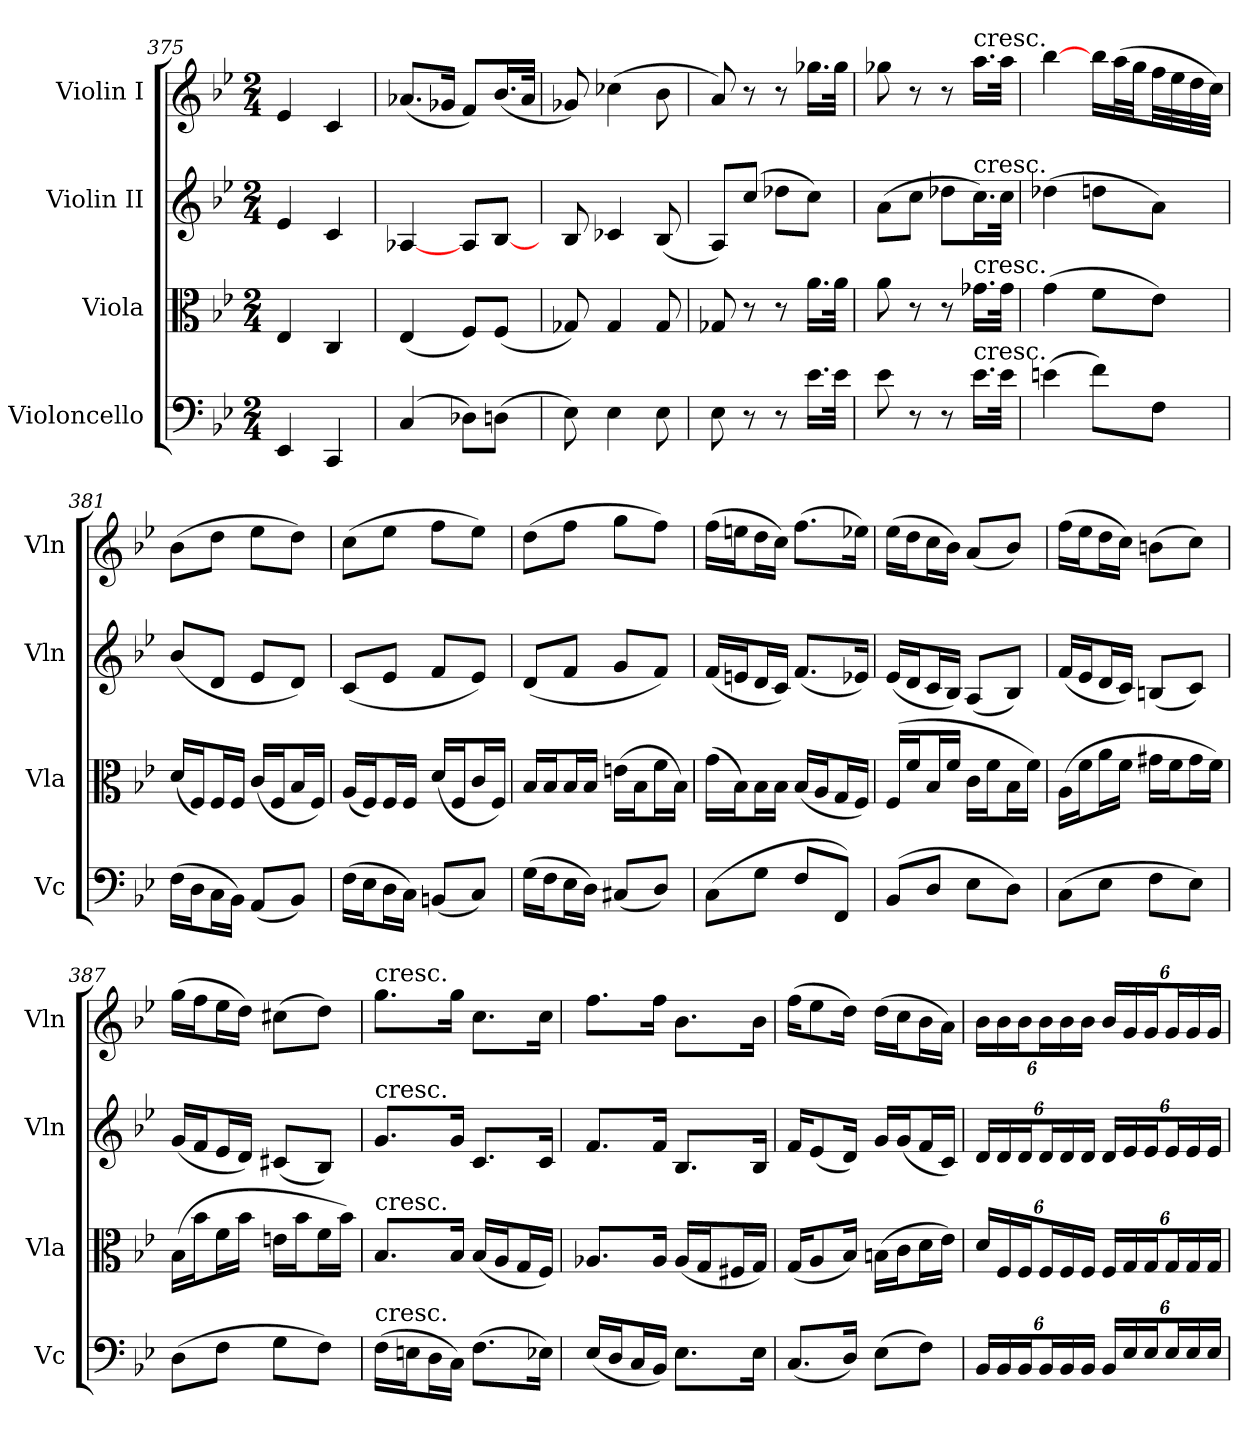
**kern	**kern	**kern	**kern
*part4	*part3	*part2	*part1
*staff4	*staff3	*staff2	*staff1
*I"Violoncello	*I"Viola	*I"Violin II	*I"Violin I
*I'Vc	*I'Vla	*I'Vln	*I'Vln
*clefF4	*clefC3	*clefG2	*clefG2
*k[b-e-]	*k[b-e-]	*k[b-e-]	*k[b-e-]
*B-:	*B-:	*B-:	*B-:
*M2/4	*M2/4	*M2/4	*M2/4
=375	=375	=375	=375
4EE-	4E-	4e-	4e-
4CC	4C	4c	4c
=376	=376	=376	=376
(4C	(4E-	[4A-X	(8.a-X/L
.	.	.	16g-X/Jk
8D-X\L)	8F/L)	8A-/L	8f/L)
(8Dn\J	(8F/J	[8B-/J	(16.b-/L
.	.	.	32a-/JJk
=377	=377	=377	=377
8E-)	8G-X)	8B-	8g-X)
4E-	4G-	4c-X	(4cc-X
8E-	8G-	(8B-	8b-
=378	=378	=378	=378
8E-	8G-X	8A/L)	8a)
8r	8r	(8cc/J	8r
8r	8r	8dd-X\L	8r
16.e-\LL	16.a\LL	8cc\J)	16.gg-X\LL
32e-\JJk	32a\JJk	.	32gg-\JJk
=379	=379	=379	=379
8e-	8a	(8a\L	8gg-X
8r	8r	8cc\J	8r
8r	8r	8dd-X\L	8r
!	!	!	!LO:TX:a:t=cresc.
!	!	!LO:TX:a:t=cresc.	!
!	!LO:TX:a:t=cresc.	!	!
!LO:TX:a:t=cresc.	!	!	!
16.e-\LL	16.g-X\LL	16.cc\L)	16.aa\LL
32e-\JJk	32g-\JJk	32cc\JJk	32aa\JJk
=380	=380	=380	=380
(4en	(4g	(4dd-X	[4bb-
8f\L)	8f\L	8ddn\L	16bb-\LL
.	.	.	(32aa\L
.	.	.	32gg\JJ
8F\J	8e-\J)	8a\J)	32ff\LL
.	.	.	32ee-\
.	.	.	32dd\
.	.	.	32cc\JJJ)
=381	=381	=381	=381
(16F\LL	(16d/LL	(8b-/L	(8b-\L
16D\J	16F/J)	.	.
16C\L	16F/L	8d/J	8dd\J
16BB-\JJ)	16F/JJ	.	.
(8AA/L	(16c/LL	8e-/L	8ee-\L
.	16F/J	.	.
8BB-/J)	16B-/L	8d/J)	8dd\J)
.	16F/JJ)	.	.
=382	=382	=382	=382
(16F\LL	(16A/LL	(8c/L	(8cc\L
16E-\J	16F/J)	.	.
16D\L	16F/L	8e-/J	8ee-\J
16C\JJ)	16F/JJ	.	.
(8BBn/L	(16d/LL	8f/L	8ff\L
.	16F/J	.	.
8C/J)	16c/L	8e-/J)	8ee-\J)
.	16F/JJ)	.	.
=383	=383	=383	=383
(16G\LL	16B-/LL	(8d/L	(8dd\L
16F\J	16B-/J	.	.
16E-\L	16B-/L	8f/J	8ff\J
16D\JJ)	16B-/JJ	.	.
(8C#X/L	(16en\LL	8g/L	8gg\L
.	16B-\J	.	.
8D/J)	16f\L	8f/J)	8ff\J)
.	16B-\JJ)	.	.
=384	=384	=384	=384
(8C\L	(16g\LL	(16f/LL	(16ff\LL
.	16B-\J)	16en/J	16een\J
8G\J	16B-\L	16d/L	16dd\L
.	16B-\JJ	16c/JJ)	16cc\JJ)
8F/L	(16B-/LL	(8.f/L	(8.ff\L
.	16A/J	.	.
8FF/J)	16G/L	.	.
.	16F/JJ)	16e-X/Jk)	16ee-X\Jk)
=385	=385	=385	=385
(8BB-/L	(16F/LL	(16e-/LL	(16ee-\LL
.	16f/J	16d/J	16dd\J
8D/J	16B-/L	16c/L	16cc\L
.	16f/JJ	16B-/JJ)	16b-\JJ)
8E-\L	16c\LL	(8A/L	(8a/L
.	16f\J	.	.
8D\J)	16B-\L	8B-/J)	8b-/J)
.	16f\JJ)	.	.
=386	=386	=386	=386
(8C\L	(16A\LL	(16f/LL	(16ff\LL
.	16f\J	16e-/J	16ee-\J
8E-\J	16a\L	16d/L	16dd\L
.	16f\JJ	16c/JJ)	16cc\JJ)
8F\L	16g#X\LL	(8Bn/L	(8bn\L
.	16f\J	.	.
8E-\J)	16g#\L	8c/J)	8cc\J)
.	16f\JJ)	.	.
=387	=387	=387	=387
(8D\L	(16B-\LL	(16g/LL	(16gg\LL
.	16b-\J	16f/J	16ff\J
8F\J	16f\L	16e-/L	16ee-\L
.	16b-\JJ	16d/JJ)	16dd\JJ)
8G\L	16en\LL	(8c#X/L	(8cc#X\L
.	16b-\J	.	.
8F\J)	16f\L	8B-/J)	8dd\J)
.	16b-\JJ)	.	.
=388	=388	=388	=388
!	!	!	!LO:TX:a:t=cresc.
!	!	!LO:TX:a:t=cresc.	!
!	!LO:TX:a:t=cresc.	!	!
!LO:TX:a:t=cresc.	!	!	!
(16F\LL	8.B-/L	8.g/L	8.gg\L
16En\J	.	.	.
16D\L	.	.	.
16C\JJ)	16B-/Jk	16g/Jk	16gg\Jk
(8.F\L	(16B-/LL	8.c/L	8.cc\L
.	16A/J	.	.
.	16G/L	.	.
16E-X\Jk)	16F/JJ)	16c/Jk	16cc\Jk
=389	=389	=389	=389
(16E-/LL	8.A-X/L	8.f/L	8.ff\L
16D/J	.	.	.
16C/L	.	.	.
16BB-/JJ)	16A-/Jk	16f/Jk	16ff\Jk
8.E-\L	(16A-/LL	8.B-/L	8.b-\L
.	16G/J	.	.
.	16F#X/L	.	.
16E-\Jk	16G/JJ)	16B-/Jk	16b-\Jk
=390	=390	=390	=390
(8.C/L	(16G/KL	16f/KL	(16ff\KL
.	8A/	(8e-/	8ee-\
16D/Jk)	16B-/Jk)	16d/Jk)	16dd\Jk)
(8E-\L	(16Bn\LL	16g/LL	(16dd\LL
.	16c\J	(16g/J	16cc\J
8F\J)	16d\L	16f/L	16b-\L
.	16e-\JJ)	16c/JJ)	16a\JJ)
=391	=391	=391	=391
24BB-/LL	24d/LL	24d/LL	24b-\LL
24BB-/	24F/	24d/	24b-\
24BB-/J	24F/J	24d/J	24b-\J
24BB-/L	24F/L	24d/L	24b-\L
24BB-/	24F/	24d/	24b-\
24BB-/JJ	24F/JJ	24d/JJ	24b-\JJ
24BB-/LL	24F/LL	24d/LL	24b-/LL
24E-/	24G/	24e-/	24g/
24E-/J	24G/J	24e-/J	24g/J
24E-/L	24G/L	24e-/L	24g/L
24E-/	24G/	24e-/	24g/
24E-/JJ	24G/JJ	24e-/JJ	24g/JJ
=	=	=	=
*-	*-	*-	*-
